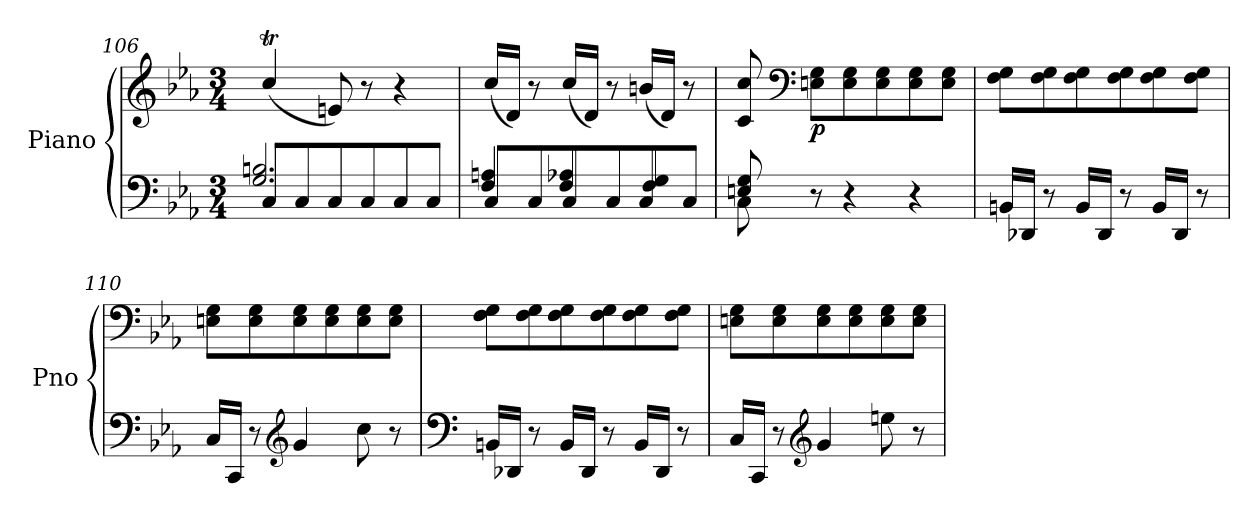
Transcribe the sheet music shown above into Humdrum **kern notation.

**kern	**kern	**dynam
*part1	*part1	*part1
*staff2	*staff1	*staff1/2
*I"Piano	*	*
*I'Pno	*	*
*clefF4	*clefG2	*
*k[b-e-a-]	*k[b-e-a-]	*
*E-:	*E-:	*
*M3/4	*M3/4	*
=106	=106	=106
*^	*	*
8C/L	2.G/ 2.Bn/	(>4ccT/	.
8C/	.	.	.
8C/	.	8en/)	.
8C/	.	8r	.
8C/	.	4r	.
8C/J	.	.	.
=107	=107	=107	=107
8C/L	4F/ 4An/	(<16cc/LL	.
.	.	16d/JJ)	.
8C/	.	8r	.
8C/	4F/ 4A-X/	(<16cc/LL	.
.	.	16d/JJ)	.
8C/	.	8r	.
8C/	4F/ 4G/	(<16bn/LL	.
.	.	16d/JJ)	.
8C/J	.	8r	.
=108	=108	=108	=108
8En/ 8G/	8C\	8c/ 8cc/	.
*	*	*clefF4	*
!	!	!	!LO:DY:b
8r	2ryy	8En\ 8G\L	p
4r	.	8E\ 8G\	.
.	.	8E\ 8G\	.
4r	.	8E\ 8G\	.
.	8ryy	8E\ 8G\J	.
*v	*v	*	*
=109	=109	=109
16BBn/LL	8F\ 8G\L	.
16DD-X/JJ	.	.
8r	8F\ 8G\	.
16BB/LL	8F\ 8G\	.
16DD-/JJ	.	.
8r	8F\ 8G\	.
16BB/LL	8F\ 8G\	.
16DD-/JJ	.	.
8r	8F\ 8G\J	.
!!LO:PB:g=z
=110	=110	=110
16C/LL	8En\ 8G\L	.
16CC/JJ	.	.
8r	8E\ 8G\	.
*clefG2	*	*
4g/	8E\ 8G\	.
.	8E\ 8G\	.
8cc\	8E\ 8G\	.
8r	8E\ 8G\J	.
=111	=111	=111
*clefF4	*	*
16BBn/LL	8F\ 8G\L	.
16DD-X/JJ	.	.
8r	8F\ 8G\	.
16BB/LL	8F\ 8G\	.
16DD-/JJ	.	.
8r	8F\ 8G\	.
16BB/LL	8F\ 8G\	.
16DD-/JJ	.	.
8r	8F\ 8G\J	.
=112	=112	=112
16C/LL	8En\ 8G\L	.
16CC/JJ	.	.
8r	8E\ 8G\	.
*clefG2	*	*
4g/	8E\ 8G\	.
.	8E\ 8G\	.
8een\	8E\ 8G\	.
8r	8E\ 8G\J	.
=	=	=
*-	*-	*-
